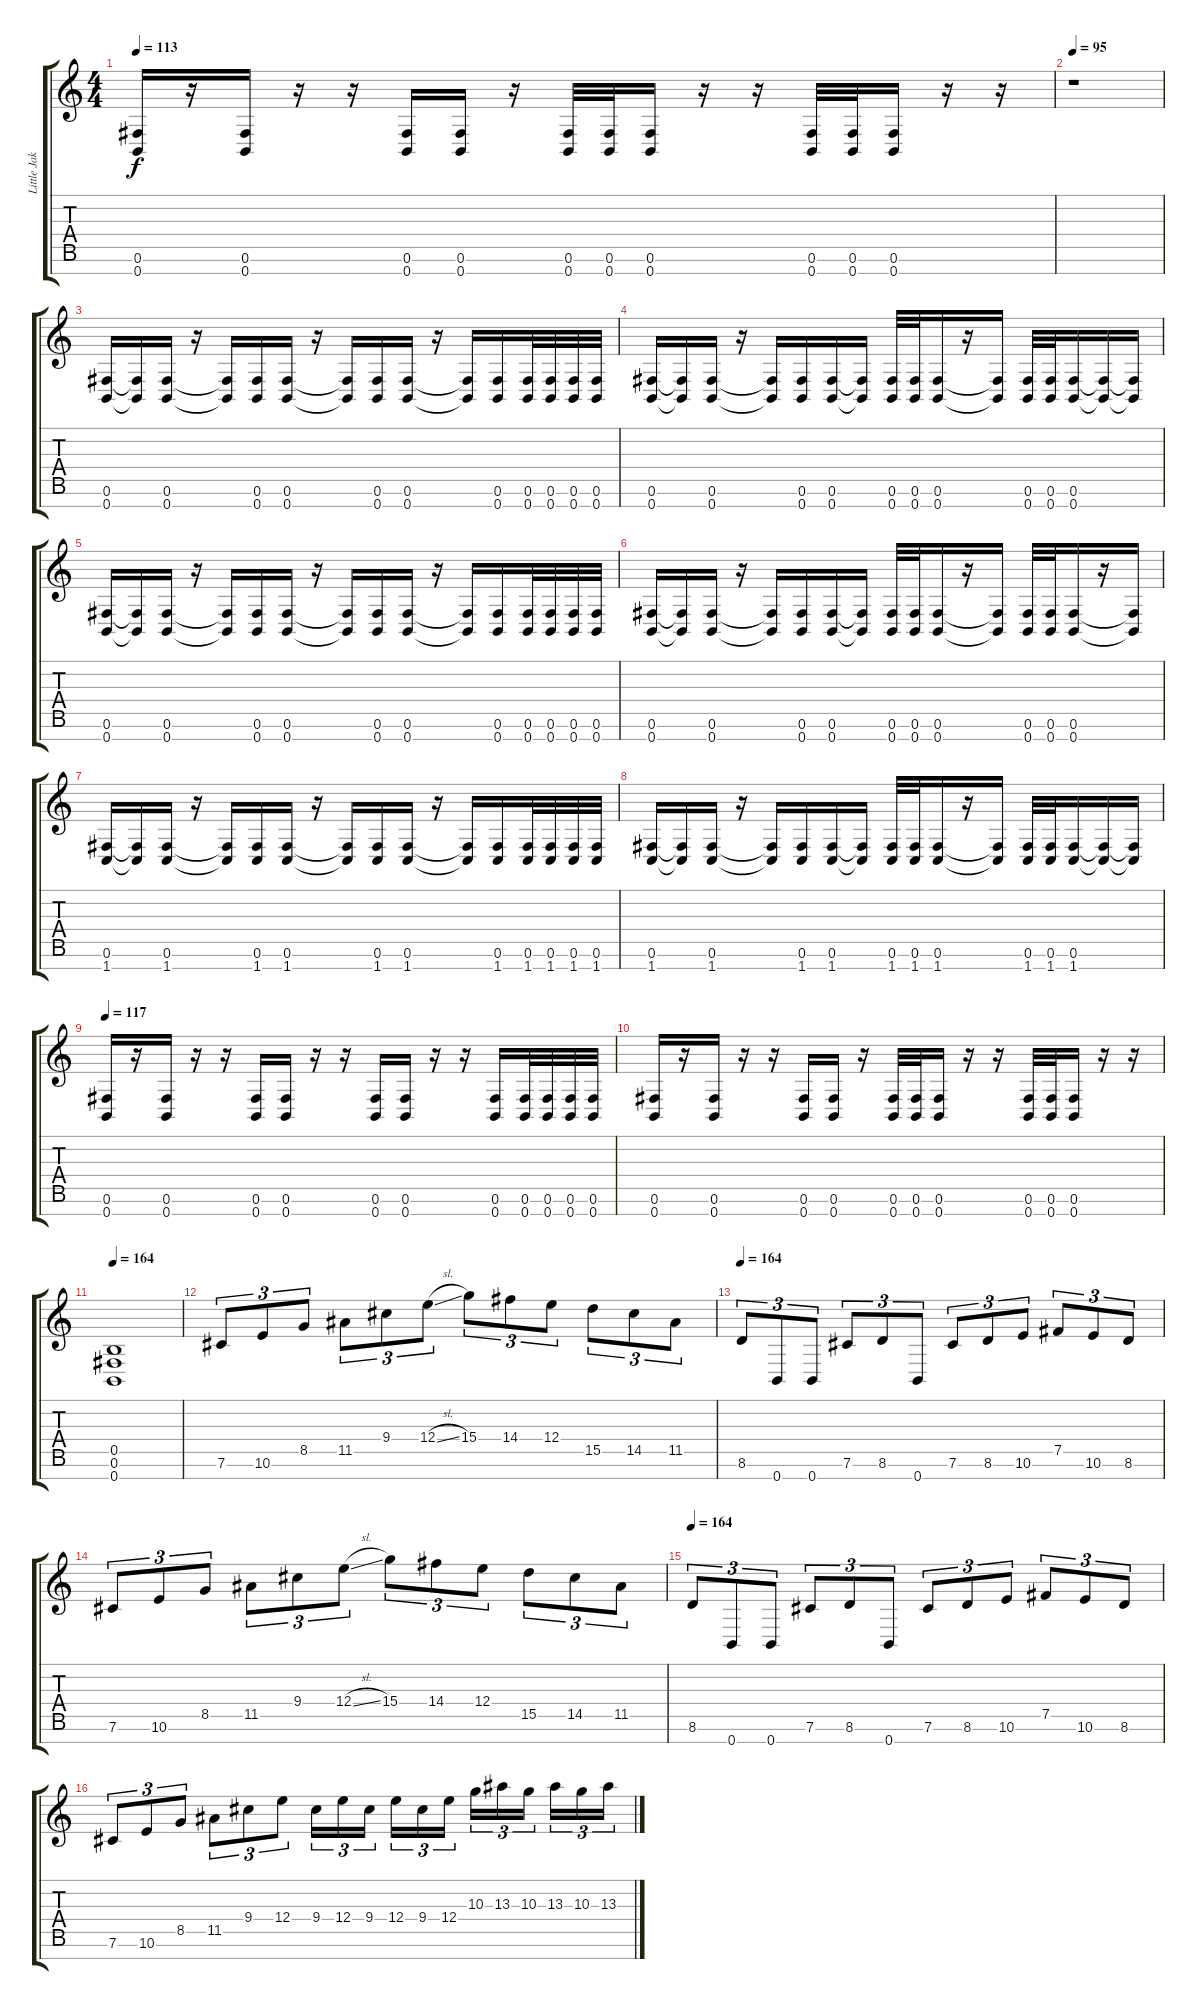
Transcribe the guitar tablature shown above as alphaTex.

\track ("Little Jake" "Little Jak") {instrument distortionguitar}
\staff {score tabs}
\tuning (Gb4 Db4 A3 E3 B2 Gb2 B1) {hide}
\ts (4 4)
\tempo 113
\clef g2
\ks c
(0.6 0.7).16{dy f} r.16 (0.6 0.7).16 r.16 r.16 (0.6 0.7).16 (0.6 0.7).16 r.16 (0.6 0.7).32 (0.6 0.7).32 (0.6 0.7).16 r.16 r.16 (0.6 0.7).32 (0.6 0.7).32 (0.6 0.7).16 r.16 r.16 |
\tempo 95
r.1 |
(0.6 0.7).16 (0.6{t} 0.7{t}).16 (0.6 0.7).16 r.16 (0.6{t} 0.7{t}).16 (0.6 0.7).16 (0.6 0.7).16 r.16 (0.6{t} 0.7{t}).16 (0.6 0.7).16 (0.6 0.7).16 r.16 (0.6{t} 0.7{t}).16 (0.6 0.7).16 (0.6 0.7).32 (0.6 0.7).32 (0.6 0.7).32 (0.6 0.7).32 |
(0.6 0.7).16 (0.6{t} 0.7{t}).16 (0.6 0.7).16 r.16 (0.6{t} 0.7{t}).16 (0.6 0.7).16 (0.6 0.7).16 (0.6{t} 0.7{t}).16 (0.6 0.7).32 (0.6 0.7).32 (0.6 0.7).16 r.16 (0.6{t} 0.7{t}).16 (0.6 0.7).32 (0.6 0.7).32 (0.6 0.7).16 (0.6{t} 0.7{t}).16 (0.6{t} 0.7{t}).16 |
(0.6 0.7).16 (0.6{t} 0.7{t}).16 (0.6 0.7).16 r.16 (0.6{t} 0.7{t}).16 (0.6 0.7).16 (0.6 0.7).16 r.16 (0.6{t} 0.7{t}).16 (0.6 0.7).16 (0.6 0.7).16 r.16 (0.6{t} 0.7{t}).16 (0.6 0.7).16 (0.6 0.7).32 (0.6 0.7).32 (0.6 0.7).32 (0.6 0.7).32 |
(0.6 0.7).16 (0.6{t} 0.7{t}).16 (0.6 0.7).16 r.16 (0.6{t} 0.7{t}).16 (0.6 0.7).16 (0.6 0.7).16 (0.6{t} 0.7{t}).16 (0.6 0.7).32 (0.6 0.7).32 (0.6 0.7).16 r.16 (0.6{t} 0.7{t}).16 (0.6 0.7).32 (0.6 0.7).32 (0.6 0.7).16 r.16 (0.6{t} 0.7{t}).16 |
(0.6 1.7).16 (0.6{t} 1.7{t}).16 (0.6 1.7).16 r.16 (0.6{t} 1.7{t}).16 (0.6 1.7).16 (0.6 1.7).16 r.16 (0.6{t} 1.7{t}).16 (0.6 1.7).16 (0.6 1.7).16 r.16 (0.6{t} 1.7{t}).16 (0.6 1.7).16 (0.6 1.7).32 (0.6 1.7).32 (0.6 1.7).32 (0.6 1.7).32 |
(0.6 1.7).16 (0.6{t} 1.7{t}).16 (0.6 1.7).16 r.16 (0.6{t} 1.7{t}).16 (0.6 1.7).16 (0.6 1.7).16 (0.6{t} 1.7{t}).16 (0.6 1.7).32 (0.6 1.7).32 (0.6 1.7).16 r.16 (0.6{t} 1.7{t}).16 (0.6 1.7).32 (0.6 1.7).32 (0.6 1.7).16 (0.6{t} 1.7{t}).16 (0.6{t} 1.7{t}).16 |
\tempo 117
(0.6 0.7).16 r.16 (0.6 0.7).16 r.16 r.16 (0.6 0.7).16 (0.6 0.7).16 r.16 r.16 (0.6 0.7).16 (0.6 0.7).16 r.16 r.16 (0.6 0.7).16 (0.6 0.7).32 (0.6 0.7).32 (0.6 0.7).32 (0.6 0.7).32 |
(0.6 0.7).16 r.16 (0.6 0.7).16 r.16 r.16 (0.6 0.7).16 (0.6 0.7).16 r.16 (0.6 0.7).32 (0.6 0.7).32 (0.6 0.7).16 r.16 r.16 (0.6 0.7).32 (0.6 0.7).32 (0.6 0.7).16 r.16 r.16 |
\tempo 164
(0.5 0.6 0.7).1 |
7.6.8{tu (3 2)} 10.6.8{tu (3 2)} 8.5.8{tu (3 2)} 11.5.8{tu (3 2)} 9.4.8{tu (3 2)} 12.4{sl}.8{tu (3 2)} 15.4.8{tu (3 2)} 14.4.8{tu (3 2)} 12.4.8{tu (3 2)} 15.5.8{tu (3 2)} 14.5.8{tu (3 2)} 11.5.8{tu (3 2)} |
\tempo 164
8.6.8{tu (3 2)} 0.7.8{tu (3 2)} 0.7.8{tu (3 2)} 7.6.8{tu (3 2)} 8.6.8{tu (3 2)} 0.7.8{tu (3 2)} 7.6.8{tu (3 2)} 8.6.8{tu (3 2)} 10.6.8{tu (3 2)} 7.5.8{tu (3 2)} 10.6.8{tu (3 2)} 8.6.8{tu (3 2)} |
7.6.8{tu (3 2)} 10.6.8{tu (3 2)} 8.5.8{tu (3 2)} 11.5.8{tu (3 2)} 9.4.8{tu (3 2)} 12.4{sl}.8{tu (3 2)} 15.4.8{tu (3 2)} 14.4.8{tu (3 2)} 12.4.8{tu (3 2)} 15.5.8{tu (3 2)} 14.5.8{tu (3 2)} 11.5.8{tu (3 2)} |
\tempo 164
8.6.8{tu (3 2)} 0.7.8{tu (3 2)} 0.7.8{tu (3 2)} 7.6.8{tu (3 2)} 8.6.8{tu (3 2)} 0.7.8{tu (3 2)} 7.6.8{tu (3 2)} 8.6.8{tu (3 2)} 10.6.8{tu (3 2)} 7.5.8{tu (3 2)} 10.6.8{tu (3 2)} 8.6.8{tu (3 2)} |
7.6.8{tu (3 2)} 10.6.8{tu (3 2)} 8.5.8{tu (3 2)} 11.5.8{tu (3 2)} 9.4.8{tu (3 2)} 12.4.8{tu (3 2)} 9.4.16{tu (3 2)} 12.4.16{tu (3 2)} 9.4.16{tu (3 2) beam splitsecondary} 12.4.16{tu (3 2)} 9.4.16{tu (3 2)} 12.4.16{tu (3 2)} 10.3.16{tu (3 2)} 13.3.16{tu (3 2)} 10.3.16{tu (3 2) beam splitsecondary} 13.3.16{tu (3 2)} 10.3.16{tu (3 2)} 13.3.16{tu (3 2)}
